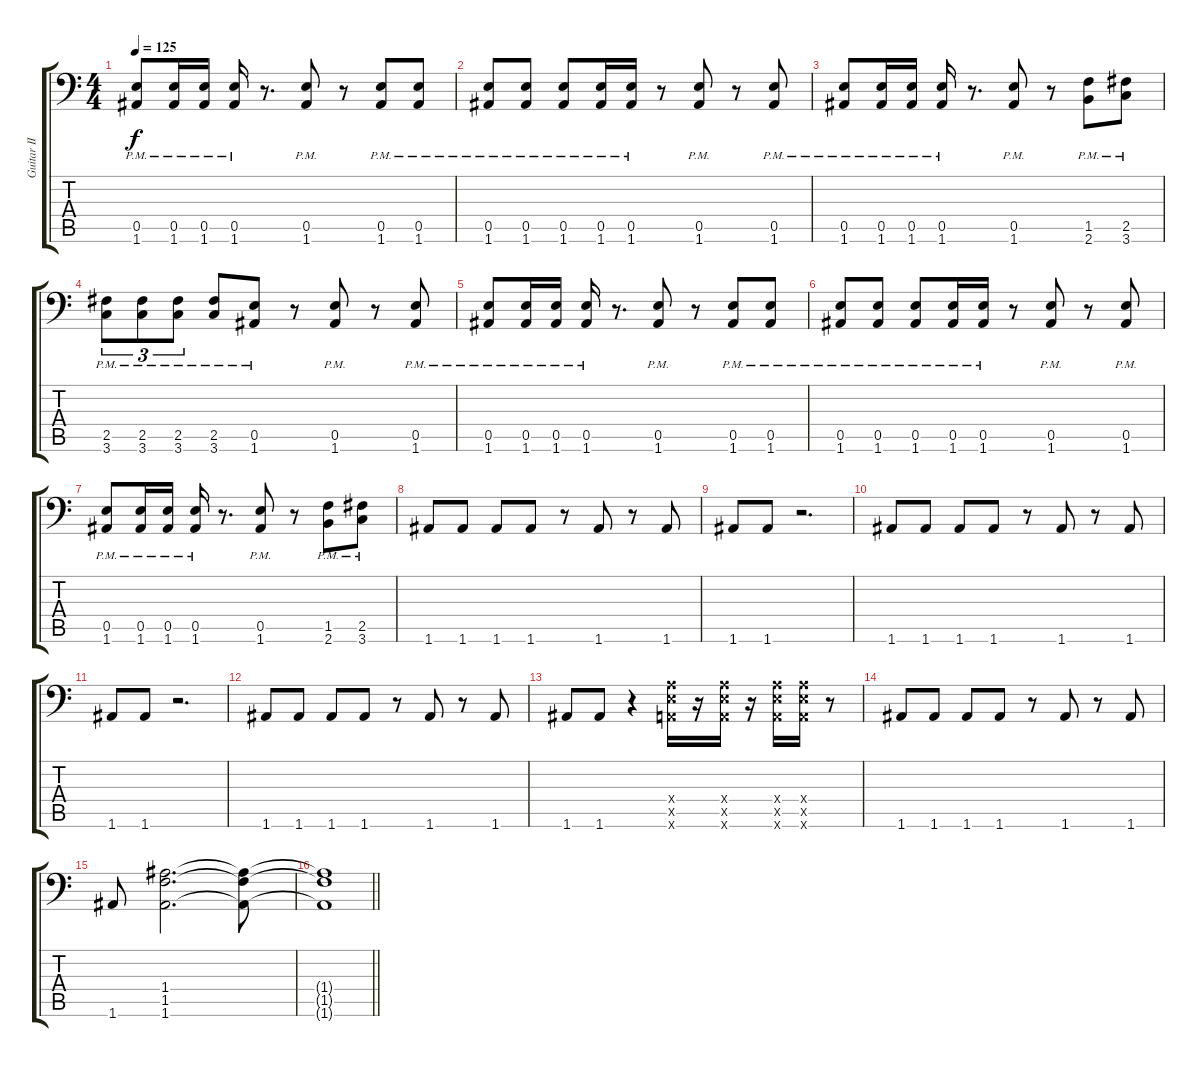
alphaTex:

\track ("Guitar II" "Guitar II") {instrument overdrivenguitar}
\staff {score tabs}
\tuning (B3 Gb3 D3 A2 E2 A1) {hide}
\ts (4 4)
\tempo 125
\clef f4
\ks c
(0.5{pm} 1.6{pm}).8{dy f} (0.5{pm} 1.6{pm}).16 (0.5{pm} 1.6{pm}).16 (0.5{pm} 1.6{pm}).16 r.8{d} (0.5{pm} 1.6{pm}).8 r.8 (0.5{pm} 1.6{pm}).8 (0.5{pm} 1.6{pm}).8 |
(0.5{pm} 1.6{pm}).8 (0.5{pm} 1.6{pm}).8 (0.5{pm} 1.6{pm}).8 (0.5{pm} 1.6{pm}).16 (0.5{pm} 1.6{pm}).16 r.8 (0.5{pm} 1.6{pm}).8 r.8 (0.5{pm} 1.6{pm}).8 |
(0.5{pm} 1.6{pm}).8 (0.5{pm} 1.6{pm}).16 (0.5{pm} 1.6{pm}).16 (0.5{pm} 1.6{pm}).16 r.8{d} (0.5{pm} 1.6{pm}).8 r.8 (1.5{pm} 2.6{pm}).8 (2.5{pm} 3.6{pm}).8 |
(2.5{pm} 3.6{pm}).8{tu (3 2)} (2.5{pm} 3.6{pm}).8{tu (3 2)} (2.5{pm} 3.6{pm}).8{tu (3 2)} (2.5{pm} 3.6{pm}).8 (0.5{pm} 1.6{pm}).8 r.8 (0.5{pm} 1.6{pm}).8 r.8 (0.5{pm} 1.6{pm}).8 |
(0.5{pm} 1.6{pm}).8 (0.5{pm} 1.6{pm}).16 (0.5{pm} 1.6{pm}).16 (0.5{pm} 1.6{pm}).16 r.8{d} (0.5{pm} 1.6{pm}).8 r.8 (0.5{pm} 1.6{pm}).8 (0.5{pm} 1.6{pm}).8 |
(0.5{pm} 1.6{pm}).8 (0.5{pm} 1.6{pm}).8 (0.5{pm} 1.6{pm}).8 (0.5{pm} 1.6{pm}).16 (0.5{pm} 1.6{pm}).16 r.8 (0.5{pm} 1.6{pm}).8 r.8 (0.5{pm} 1.6{pm}).8 |
(0.5{pm} 1.6{pm}).8 (0.5{pm} 1.6{pm}).16 (0.5{pm} 1.6{pm}).16 (0.5{pm} 1.6{pm}).16 r.8{d} (0.5{pm} 1.6{pm}).8 r.8 (1.5{pm} 2.6{pm}).8 (2.5{pm} 3.6{pm}).8 |
1.6.8 1.6.8 1.6.8 1.6.8 r.8 1.6.8 r.8 1.6.8 |
1.6.8 1.6.8 r.2{d} |
1.6.8 1.6.8 1.6.8 1.6.8 r.8 1.6.8 r.8 1.6.8 |
1.6.8 1.6.8 r.2{d} |
1.6.8 1.6.8 1.6.8 1.6.8 r.8 1.6.8 r.8 1.6.8 |
1.6.8 1.6.8 r.4 (0.4{x} 0.5{x} 0.6{x}).16 r.16 (0.4{x} 0.5{x} 0.6{x}).16 r.16 (0.4{x} 0.5{x} 0.6{x}).16 (0.4{x} 0.5{x} 0.6{x}).16 r.8 |
1.6.8 1.6.8 1.6.8 1.6.8 r.8 1.6.8 r.8 1.6.8 |
1.6.8 (1.4 1.5 1.6).2{d} (1.4{t} 1.5{t} 1.6{t}).8 |
\barLineRight lightlight
(1.4{t} 1.5{t} 1.6{t}).1
